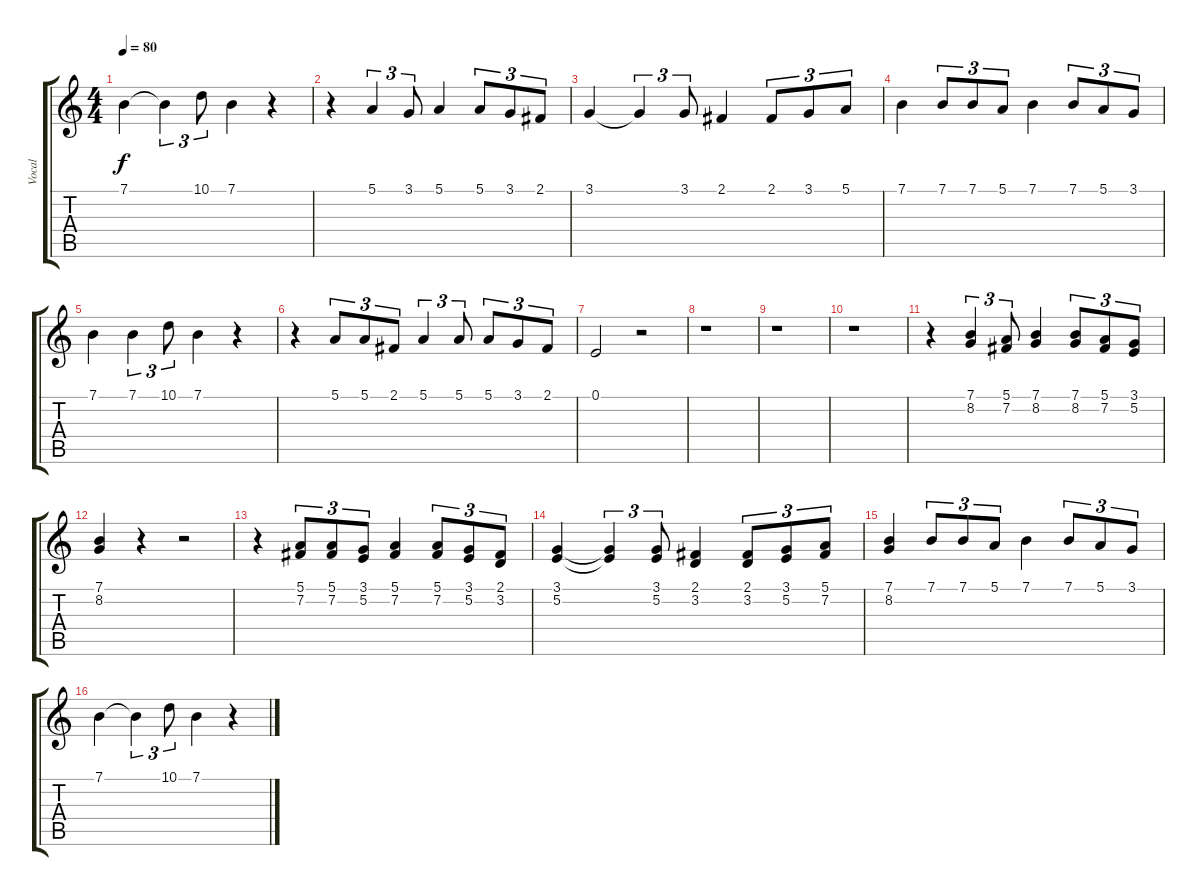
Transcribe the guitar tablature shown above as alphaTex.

\track ("Vocal" "Vocal") {instrument flute}
\staff {score tabs}
\tuning (E4 B3 G3 D3 A2 E2) {hide}
\ts (4 4)
\tempo 80
\clef g2
\ks c
7.1.4{dy f} 7.1{t}.4{tu (3 2)} 10.1.8{tu (3 2)} 7.1.4 r.4 |
r.4 5.1.4{tu (3 2)} 3.1.8{tu (3 2)} 5.1.4 5.1.8{tu (3 2)} 3.1.8{tu (3 2)} 2.1.8{tu (3 2)} |
3.1.4 3.1{t}.4{tu (3 2)} 3.1.8{tu (3 2)} 2.1.4 2.1.8{tu (3 2)} 3.1.8{tu (3 2)} 5.1.8{tu (3 2)} |
7.1.4 7.1.8{tu (3 2)} 7.1.8{tu (3 2)} 5.1.8{tu (3 2)} 7.1.4 7.1.8{tu (3 2)} 5.1.8{tu (3 2)} 3.1.8{tu (3 2)} |
7.1.4 7.1.4{tu (3 2)} 10.1.8{tu (3 2)} 7.1.4 r.4 |
r.4 5.1.8{tu (3 2)} 5.1.8{tu (3 2)} 2.1.8{tu (3 2)} 5.1.4{tu (3 2)} 5.1.8{tu (3 2)} 5.1.8{tu (3 2)} 3.1.8{tu (3 2)} 2.1.8{tu (3 2)} |
0.1.2 r.2 |
r.1 |
r.1 |
r.1 |
r.4 (7.1 8.2).4{tu (3 2)} (5.1 7.2).8{tu (3 2)} (7.1 8.2).4 (7.1 8.2).8{tu (3 2)} (5.1 7.2).8{tu (3 2)} (3.1 5.2).8{tu (3 2)} |
(7.1 8.2).4 r.4 r.2 |
r.4 (5.1 7.2).8{tu (3 2)} (5.1 7.2).8{tu (3 2)} (3.1 5.2).8{tu (3 2)} (5.1 7.2).4 (5.1 7.2).8{tu (3 2)} (3.1 5.2).8{tu (3 2)} (2.1 3.2).8{tu (3 2)} |
(3.1 5.2).4 (3.1{t} 5.2{t}).4{tu (3 2)} (3.1 5.2).8{tu (3 2)} (2.1 3.2).4 (2.1 3.2).8{tu (3 2)} (3.1 5.2).8{tu (3 2)} (5.1 7.2).8{tu (3 2)} |
(7.1 8.2).4 7.1.8{tu (3 2)} 7.1.8{tu (3 2)} 5.1.8{tu (3 2)} 7.1.4 7.1.8{tu (3 2)} 5.1.8{tu (3 2)} 3.1.8{tu (3 2)} |
7.1.4 7.1{t}.4{tu (3 2)} 10.1.8{tu (3 2)} 7.1.4 r.4
